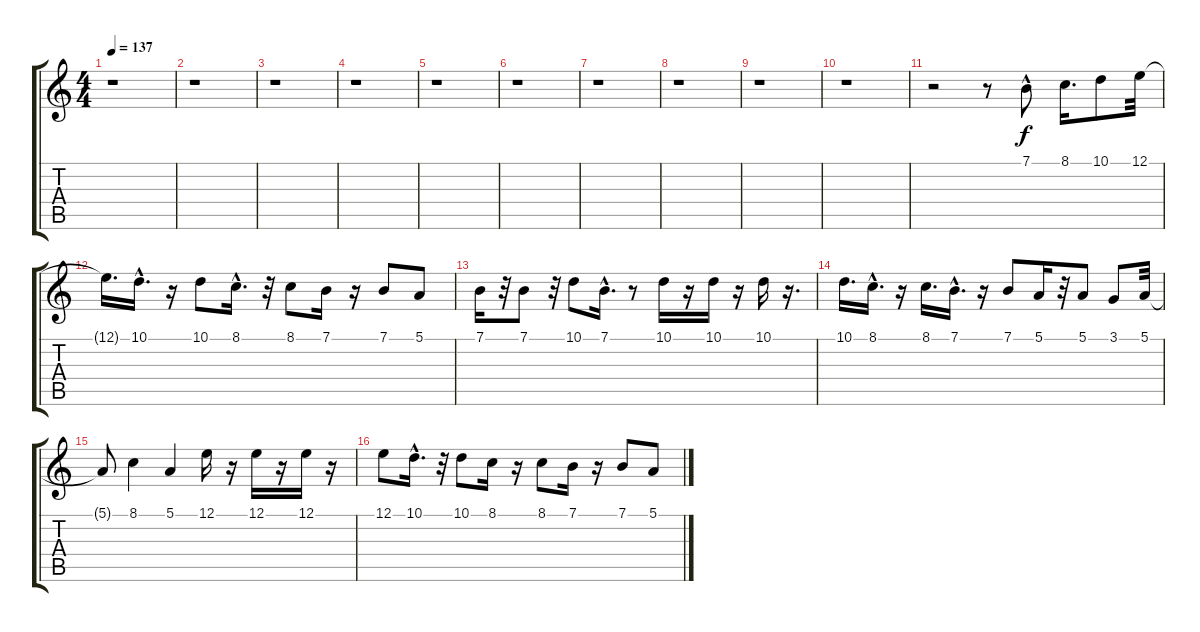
\track "" {instrument choiraahs}
\staff {score tabs}
\tuning (E4 B3 G3 D3 A2 E2) {hide}
\ts (4 4)
\tempo 137
\clef g2
\ks c
r.1{dy f} |
r.1 |
r.1 |
r.1 |
r.1 |
r.1 |
r.1 |
r.1 |
r.1 |
r.1 |
r.2 r.8 7.1{hac}.8 8.1.16{d} 10.1.8 12.1.32 |
12.1{t}.16{d} 10.1{hac}.16{d} r.16 10.1.8 8.1{hac}.16{d} r.32 8.1.8 7.1.16 r.16 7.1.8 5.1.8 |
7.1.16 r.32 7.1.8 r.32 10.1.8 7.1{hac}.16{d} r.8 10.1.16 r.16 10.1.16 r.16 10.1.16 r.16{d} |
10.1.16{d} 8.1{hac}.16{d} r.16 8.1.16{d} 7.1{hac}.16{d} r.16 7.1.8 5.1.16 r.32 5.1.8 3.1.8 5.1.32 |
5.1{t}.8 8.1.4 5.1.4 12.1.16 r.16 12.1.16 r.16 12.1.16 r.16 |
12.1.8 10.1{hac}.16{d} r.32 10.1.8 8.1.16 r.16 8.1.8 7.1.16 r.16 7.1.8 5.1.8
